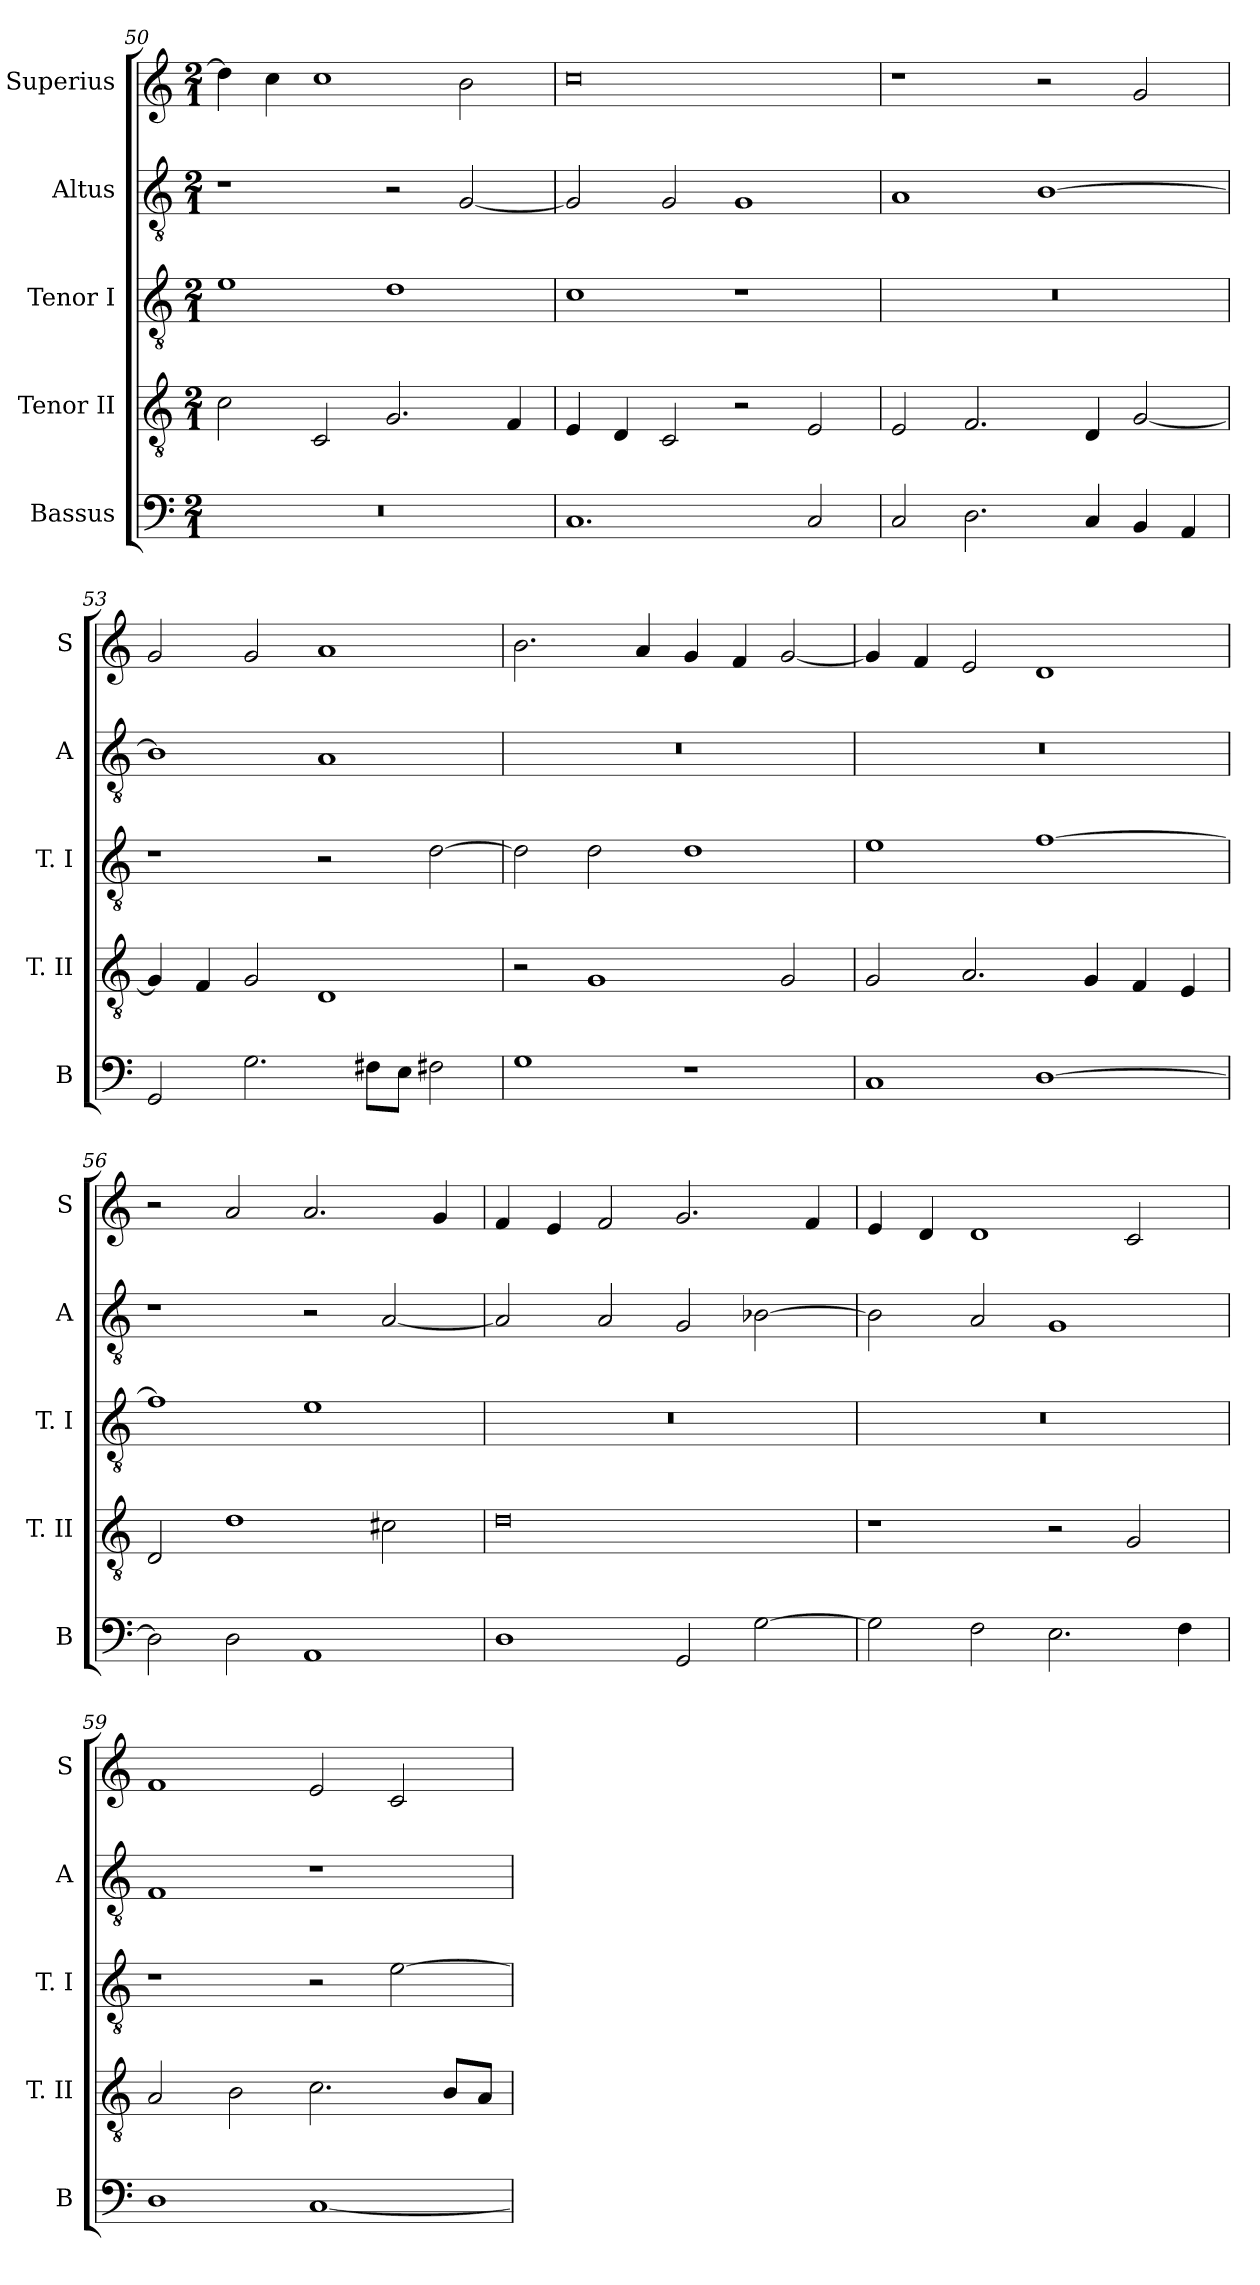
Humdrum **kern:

**kern	**kern	**kern	**kern	**kern
*part5	*part4	*part3	*part2	*part1
*staff5	*staff4	*staff3	*staff2	*staff1
*I"Bassus	*I"Tenor II	*I"Tenor I	*I"Altus	*I"Superius
*I'B	*I'T. II	*I'T. I	*I'A	*I'S
*clefF4	*clefGv2	*clefGv2	*clefGv2	*clefG2
*k[]	*k[]	*k[]	*k[]	*k[]
*C:	*C:	*C:	*C:	*C:
*M2/1	*M2/1	*M2/1	*M2/1	*M2/1
=50	=50	=50	=50	=50
0r	2c	1e	1r	4dd]
.	.	.	.	4cc
.	2C	.	.	1cc
.	2.G	1d	2r	.
.	.	.	[2G	2b
.	4F	.	.	.
=51	=51	=51	=51	=51
1.C	4E	1c	2G]	0cc
.	4D	.	.	.
.	2C	.	2G	.
.	2r	1r	1G	.
2C	2E	.	.	.
=52	=52	=52	=52	=52
2C	2E	0r	1A	1r
2.D	2.F	.	.	.
.	.	.	[1B	2r
4C	4D	.	.	.
4BB	[2G	.	.	2g
4AA	.	.	.	.
=53	=53	=53	=53	=53
2GG	4G]	1r	1B]	2g
.	4F	.	.	.
2.G	2G	.	.	2g
.	1D	2r	1A	1a
8F#XL	.	.	.	.
8EJ	.	.	.	.
2F#X	.	[2d	.	.
=54	=54	=54	=54	=54
1G	2r	2d]	0r	2.b
.	1G	2d	.	.
.	.	.	.	4a
1r	.	1d	.	4g
.	.	.	.	4f
.	2G	.	.	[2g
=55	=55	=55	=55	=55
1C	2G	1e	0r	4g]
.	.	.	.	4f
.	2.A	.	.	2e
[1D	.	[1f	.	1d
.	4G	.	.	.
.	4F	.	.	.
.	4E	.	.	.
=56	=56	=56	=56	=56
2D]	2D	1f]	1r	2r
2D	1d	.	.	2a
1AA	.	1e	2r	2.a
.	2c#X	.	[2A	.
.	.	.	.	4g
=57	=57	=57	=57	=57
1D	0d	0r	2A]	4f
.	.	.	.	4e
.	.	.	2A	2f
2GG	.	.	2G	2.g
[2G	.	.	[2B-X	.
.	.	.	.	4f
=58	=58	=58	=58	=58
2G]	1r	0r	2B-]	4e
.	.	.	.	4d
2F	.	.	2A	1d
2.E	2r	.	1G	.
.	2G	.	.	2c
4F	.	.	.	.
=59	=59	=59	=59	=59
1D	2A	1r	1F	1f
.	2B	.	.	.
[1C	2.c	2r	1r	2e
.	.	[2e	.	2c
.	8BL	.	.	.
.	8AJ	.	.	.
=	=	=	=	=
*-	*-	*-	*-	*-
